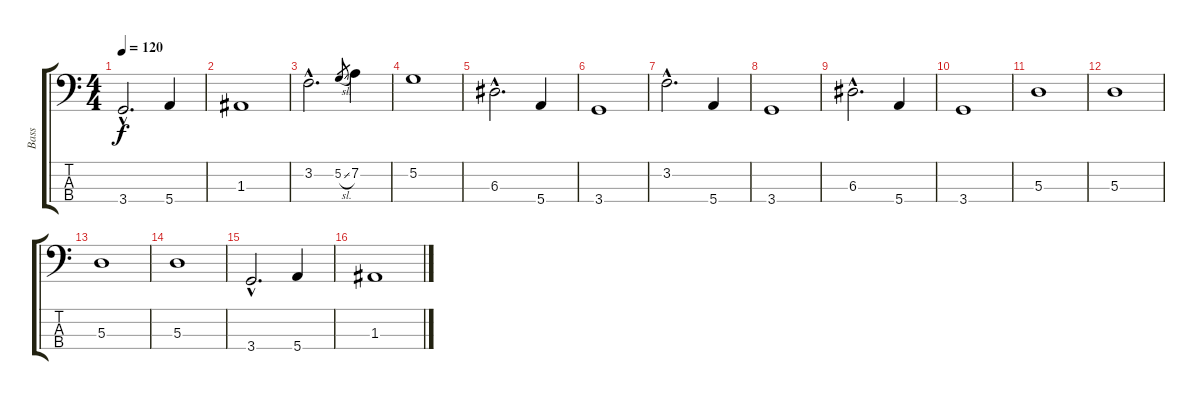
\track ("Bass" "Bass") {instrument electricbassfinger}
\staff {score tabs}
\tuning (G2 D2 A1 E1) {hide}
\ts (4 4)
\tempo 120
\clef f4
\ks c
3.4{hac}.2{d dy f} 5.4.4 |
1.3.1 |
3.2{hac}.2{d} 5.2{sl}.8{gr} 7.2.4 |
5.2.1 |
6.3{hac}.2{d} 5.4.4 |
3.4.1 |
3.2{hac}.2{d} 5.4.4 |
3.4.1 |
6.3{hac}.2{d} 5.4.4 |
3.4.1 |
5.3.1 |
5.3.1 |
5.3.1 |
5.3.1 |
3.4{hac}.2{d} 5.4.4 |
1.3.1
